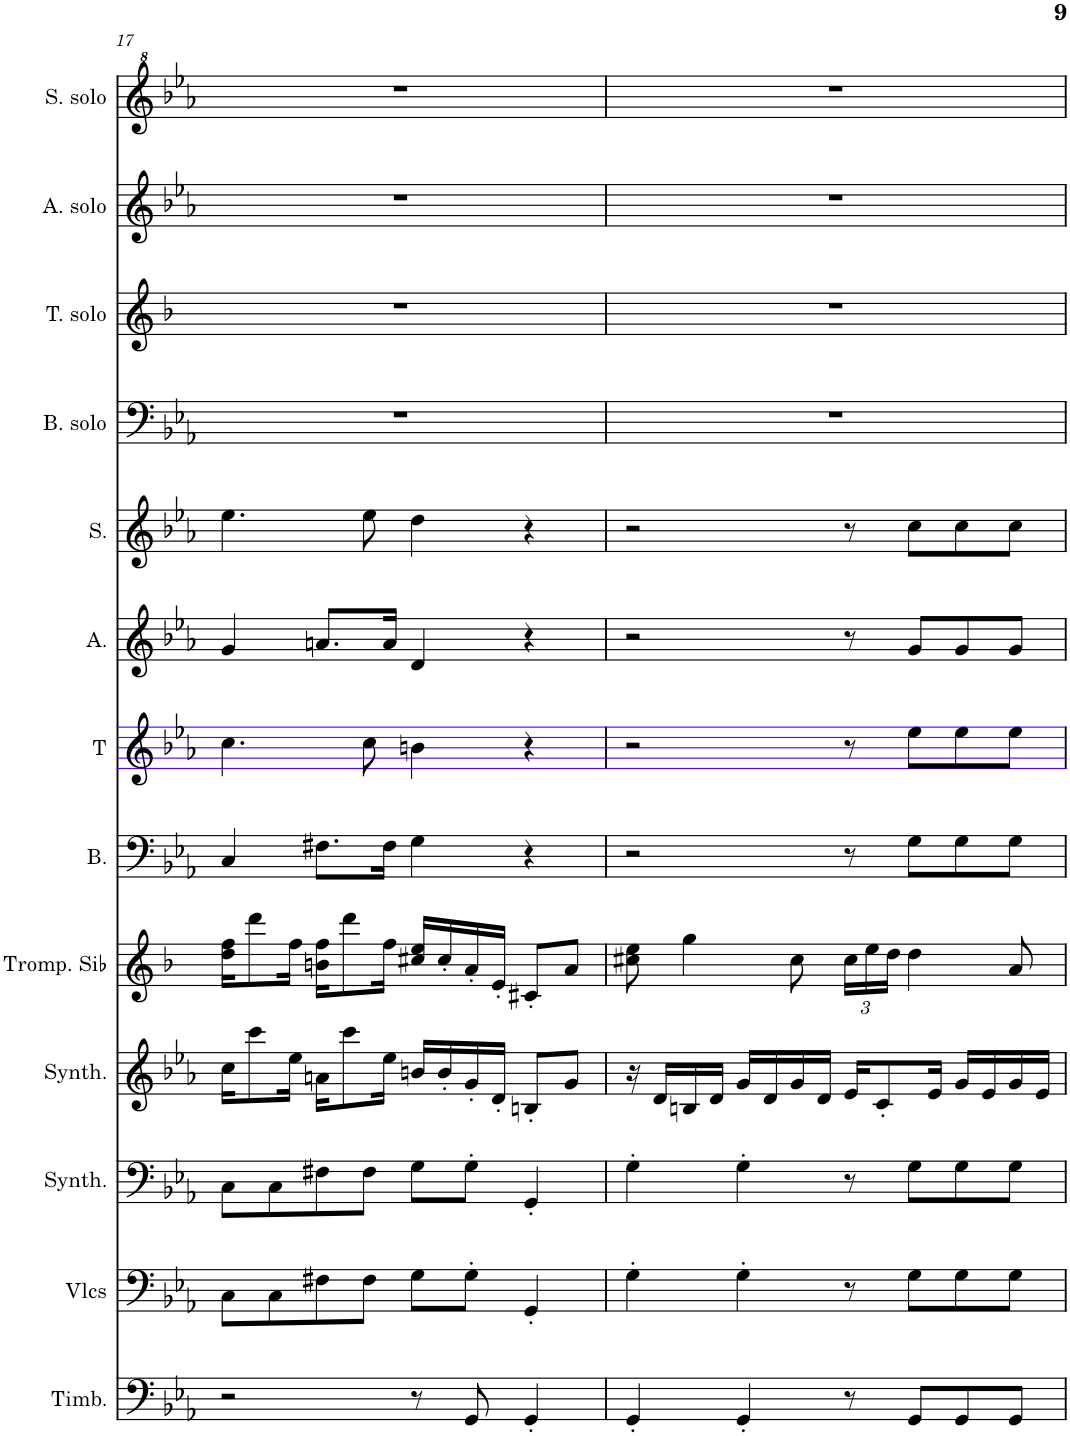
**kern	**kern	**kern	**kern	**kern	**kern	**kern	**kern	**kern	**kern	**kern	**kern	**kern
*part13	*part12	*part11	*part10	*part9	*part8	*part7	*part6	*part5	*part4	*part3	*part2	*part1
*staff13	*staff12	*staff11	*staff10	*staff9	*staff8	*staff7	*staff6	*staff5	*staff4	*staff3	*staff2	*staff1
*I"Timbales, Staff-1	*I"Violoncelles, D'Bass/Strings, etc	*I"Synthétiseur d'instruments à cordes, Synth strings, etc	*I"Synthétiseur d'instruments à cordes, Synth strings 2	*I"Trompette en Sib, 1st violins	*I"Basse	*I"Ténors	*I"Alto	*I"Soprano	*I"Bases Solo	*I"Ténor solo	*I"Alto solo	*I"Soprano Solo
*I'Timb.	*I'Vlcs	*I'Synth.	*I'Synth.	*I'Tromp. Sib	*I'B.	*I'T	*I'A.	*I'S.	*I'B. solo	*I'T. solo	*I'A. solo	*I'S. solo
!!LO:PB:g=z
*clefF4	*clefF4	*clefF4	*clefG2	*clefG2	*clefF4	*clefG2	*clefG2	*clefG2	*clefF4	*clefG2	*clefG2	*clefG^2
*	*	*	*	*Trd1c2	*	*	*	*	*	*Trd8c14	*	*
*k[b-e-a-]	*k[b-e-a-]	*k[b-e-a-]	*k[b-e-a-]	*k[b-]	*k[b-e-a-]	*k[b-e-a-]	*k[b-e-a-]	*k[b-e-a-]	*k[b-e-a-]	*k[b-]	*k[b-e-a-]	*k[b-e-a-]
*M4/4	*M4/4	*M4/4	*M4/4	*M4/4	*M4/4	*M4/4	*M4/4	*M4/4	*M4/4	*M4/4	*M4/4	*M4/4
=17	=17	=17	=17	=17	=17	=17	=17	=17	=17	=17	=17	=17
2r	8C\L	8C\L	16cc\KL	16dd\ 16ff\KL	4C/	4.cc\	4g/	4.ee-\	1r	1r	1r	1r
.	.	.	8ccc\	8ddd\	.	.	.	.	.	.	.	.
.	8C\	8C\	.	.	.	.	.	.	.	.	.	.
.	.	.	16ee-\Jk	16ff\Jk	.	.	.	.	.	.	.	.
.	8F#X\	8F#X\	16an\KL	16bn\ 16ff\KL	8.F#X\L	.	8.an/L	.	.	.	.	.
.	.	.	8ccc\	8ddd\	.	.	.	.	.	.	.	.
.	8F#\J	8F#\J	.	.	.	8cc\	.	8ee-\	.	.	.	.
.	.	.	16ee-\Jk	16ff\Jk	16F#\Jk	.	16a/Jk	.	.	.	.	.
8r	8G\L	8G\L	16bn/LL	16cc#X/ 16ee/LL	4G\	4bn\	4d/	4dd\	.	.	.	.
.	.	.	16b'/	16cc#'/	.	.	.	.	.	.	.	.
8GG/	8G'\J	8G'\J	16g'/	16a'/	.	.	.	.	.	.	.	.
.	.	.	16d'/JJ	16e'/JJ	.	.	.	.	.	.	.	.
4GG'/	4GG'/	4GG'/	8Bn'/L	8c#X'/L	4r	4r	4r	4r	.	.	.	.
.	.	.	8g/J	8a/J	.	.	.	.	.	.	.	.
=18	=18	=18	=18	=18	=18	=18	=18	=18	=18	=18	=18	=18
4GG'/	4G'\	4G'\	16r	8cc#X\ 8ee\	2r	2r	2r	2r	1r	1r	1r	1r
.	.	.	16d/LL	.	.	.	.	.	.	.	.	.
.	.	.	16Bn/	4gg\	.	.	.	.	.	.	.	.
.	.	.	16d/JJ	.	.	.	.	.	.	.	.	.
4GG'/	4G'\	4G'\	16g/LL	.	.	.	.	.	.	.	.	.
.	.	.	16d/	.	.	.	.	.	.	.	.	.
.	.	.	16g/	8cc#\	.	.	.	.	.	.	.	.
.	.	.	16d/JJ	.	.	.	.	.	.	.	.	.
*	*	*	*	*Xbrackettup	*	*	*	*	*	*	*	*
8r	8r	8r	16e-/KL	24cc#\LL	8r	8r	8r	8r	.	.	.	.
.	.	.	.	24ee\	.	.	.	.	.	.	.	.
.	.	.	8c'/	.	.	.	.	.	.	.	.	.
.	.	.	.	24dd\JJ	.	.	.	.	.	.	.	.
8GG/L	8G\L	8G\L	.	4dd\	8G\L	8ee-\L	8g/L	8cc\L	.	.	.	.
.	.	.	16e-/Jk	.	.	.	.	.	.	.	.	.
8GG/	8G\	8G\	16g/LL	.	8G\	8ee-\	8g/	8cc\	.	.	.	.
.	.	.	16e-/	.	.	.	.	.	.	.	.	.
8GG/J	8G\J	8G\J	16g/	8a/	8G\J	8ee-\J	8g/J	8cc\J	.	.	.	.
.	.	.	16e-/JJ	.	.	.	.	.	.	.	.	.
=	=	=	=	=	=	=	=	=	=	=	=	=
*-	*-	*-	*-	*-	*-	*-	*-	*-	*-	*-	*-	*-
